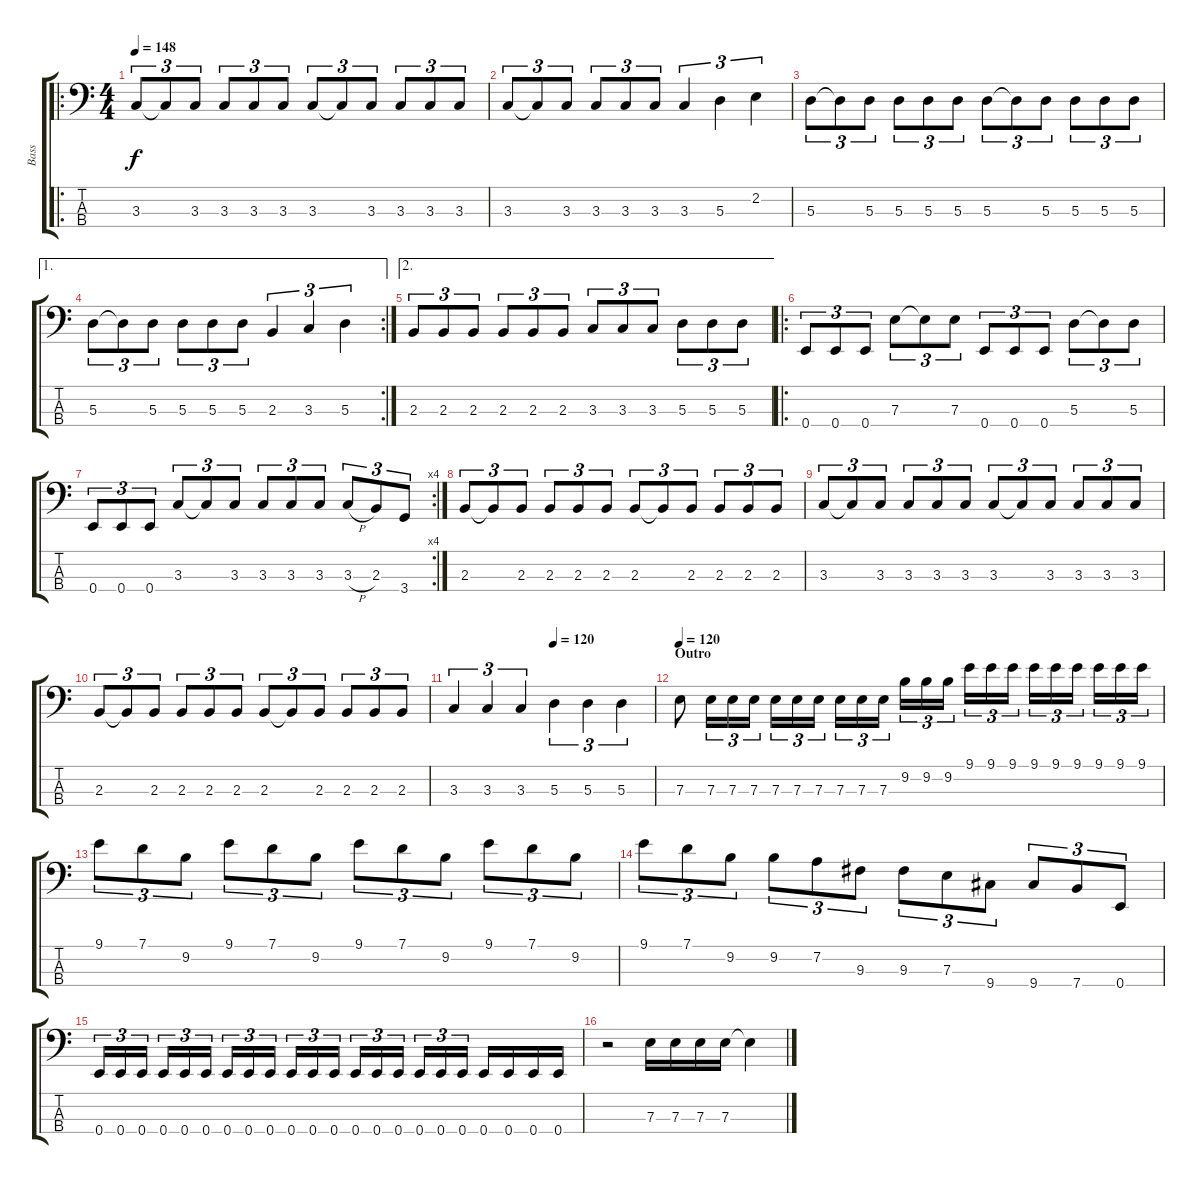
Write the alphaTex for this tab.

\track ("Bass" "Bass") {instrument electricbassfinger}
\staff {score tabs}
\tuning (G2 D2 A1 E1) {hide}
\ro
\ts (4 4)
\tempo 148
\clef f4
\ks c
3.3.8{tu (3 2) dy f} 3.3{t}.8{tu (3 2)} 3.3.8{tu (3 2)} 3.3.8{tu (3 2)} 3.3.8{tu (3 2)} 3.3.8{tu (3 2)} 3.3.8{tu (3 2)} 3.3{t}.8{tu (3 2)} 3.3.8{tu (3 2)} 3.3.8{tu (3 2)} 3.3.8{tu (3 2)} 3.3.8{tu (3 2)} |
3.3.8{tu (3 2)} 3.3{t}.8{tu (3 2)} 3.3.8{tu (3 2)} 3.3.8{tu (3 2)} 3.3.8{tu (3 2)} 3.3.8{tu (3 2)} 3.3.4{tu (3 2)} 5.3.4{tu (3 2)} 2.2.4{tu (3 2)} |
5.3.8{tu (3 2)} 5.3{t}.8{tu (3 2)} 5.3.8{tu (3 2)} 5.3.8{tu (3 2)} 5.3.8{tu (3 2)} 5.3.8{tu (3 2)} 5.3.8{tu (3 2)} 5.3{t}.8{tu (3 2)} 5.3.8{tu (3 2)} 5.3.8{tu (3 2)} 5.3.8{tu (3 2)} 5.3.8{tu (3 2)} |
\ae 1
\rc 2
5.3.8{tu (3 2)} 5.3{t}.8{tu (3 2)} 5.3.8{tu (3 2)} 5.3.8{tu (3 2)} 5.3.8{tu (3 2)} 5.3.8{tu (3 2)} 2.3.4{tu (3 2)} 3.3.4{tu (3 2)} 5.3.4{tu (3 2)} |
\ae 2
2.3.8{tu (3 2)} 2.3.8{tu (3 2)} 2.3.8{tu (3 2)} 2.3.8{tu (3 2)} 2.3.8{tu (3 2)} 2.3.8{tu (3 2)} 3.3.8{tu (3 2)} 3.3.8{tu (3 2)} 3.3.8{tu (3 2)} 5.3.8{tu (3 2)} 5.3.8{tu (3 2)} 5.3.8{tu (3 2)} |
\ro
0.4.8{tu (3 2)} 0.4.8{tu (3 2)} 0.4.8{tu (3 2)} 7.3.8{tu (3 2)} 7.3{t}.8{tu (3 2)} 7.3.8{tu (3 2)} 0.4.8{tu (3 2)} 0.4.8{tu (3 2)} 0.4.8{tu (3 2)} 5.3.8{tu (3 2)} 5.3{t}.8{tu (3 2)} 5.3.8{tu (3 2)} |
\rc 4
0.4.8{tu (3 2)} 0.4.8{tu (3 2)} 0.4.8{tu (3 2)} 3.3.8{tu (3 2)} 3.3{t}.8{tu (3 2)} 3.3.8{tu (3 2)} 3.3.8{tu (3 2)} 3.3.8{tu (3 2)} 3.3.8{tu (3 2)} 3.3{h}.8{tu (3 2)} 2.3.8{tu (3 2)} 3.4.8{tu (3 2)} |
2.3.8{tu (3 2)} 2.3{t}.8{tu (3 2)} 2.3.8{tu (3 2)} 2.3.8{tu (3 2)} 2.3.8{tu (3 2)} 2.3.8{tu (3 2)} 2.3.8{tu (3 2)} 2.3{t}.8{tu (3 2)} 2.3.8{tu (3 2)} 2.3.8{tu (3 2)} 2.3.8{tu (3 2)} 2.3.8{tu (3 2)} |
3.3.8{tu (3 2)} 3.3{t}.8{tu (3 2)} 3.3.8{tu (3 2)} 3.3.8{tu (3 2)} 3.3.8{tu (3 2)} 3.3.8{tu (3 2)} 3.3.8{tu (3 2)} 3.3{t}.8{tu (3 2)} 3.3.8{tu (3 2)} 3.3.8{tu (3 2)} 3.3.8{tu (3 2)} 3.3.8{tu (3 2)} |
2.3.8{tu (3 2)} 2.3{t}.8{tu (3 2)} 2.3.8{tu (3 2)} 2.3.8{tu (3 2)} 2.3.8{tu (3 2)} 2.3.8{tu (3 2)} 2.3.8{tu (3 2)} 2.3{t}.8{tu (3 2)} 2.3.8{tu (3 2)} 2.3.8{tu (3 2)} 2.3.8{tu (3 2)} 2.3.8{tu (3 2)} |
\tempo (120 0.5)
3.3.4{tu (3 2)} 3.3.4{tu (3 2)} 3.3.4{tu (3 2)} 5.3.4{tu (3 2)} 5.3.4{tu (3 2)} 5.3.4{tu (3 2)} |
\section ("" "Outro")
\tempo 120
7.3.8 7.3.16{tu (3 2)} 7.3.16{tu (3 2)} 7.3.16{tu (3 2)} 7.3.16{tu (3 2)} 7.3.16{tu (3 2)} 7.3.16{tu (3 2)} 7.3.16{tu (3 2)} 7.3.16{tu (3 2)} 7.3.16{tu (3 2)} 9.2.16{tu (3 2)} 9.2.16{tu (3 2)} 9.2.16{tu (3 2)} 9.1.16{tu (3 2)} 9.1.16{tu (3 2)} 9.1.16{tu (3 2)} 9.1.16{tu (3 2)} 9.1.16{tu (3 2)} 9.1.16{tu (3 2)} 9.1.16{tu (3 2)} 9.1.16{tu (3 2)} 9.1.16{tu (3 2)} |
9.1.8{tu (3 2)} 7.1.8{tu (3 2)} 9.2.8{tu (3 2)} 9.1.8{tu (3 2)} 7.1.8{tu (3 2)} 9.2.8{tu (3 2)} 9.1.8{tu (3 2)} 7.1.8{tu (3 2)} 9.2.8{tu (3 2)} 9.1.8{tu (3 2)} 7.1.8{tu (3 2)} 9.2.8{tu (3 2)} |
9.1.8{tu (3 2)} 7.1.8{tu (3 2)} 9.2.8{tu (3 2)} 9.2.8{tu (3 2)} 7.2.8{tu (3 2)} 9.3.8{tu (3 2)} 9.3.8{tu (3 2)} 7.3.8{tu (3 2)} 9.4.8{tu (3 2)} 9.4.8{tu (3 2)} 7.4.8{tu (3 2)} 0.4.8{tu (3 2)} |
0.4.16{tu (3 2)} 0.4.16{tu (3 2)} 0.4.16{tu (3 2)} 0.4.16{tu (3 2)} 0.4.16{tu (3 2)} 0.4.16{tu (3 2)} 0.4.16{tu (3 2)} 0.4.16{tu (3 2)} 0.4.16{tu (3 2)} 0.4.16{tu (3 2)} 0.4.16{tu (3 2)} 0.4.16{tu (3 2)} 0.4.16{tu (3 2)} 0.4.16{tu (3 2)} 0.4.16{tu (3 2)} 0.4.16{tu (3 2)} 0.4.16{tu (3 2)} 0.4.16{tu (3 2)} 0.4.16 0.4.16 0.4.16 0.4.16 |
r.2 7.3.16 7.3.16 7.3.16 7.3.16 7.3{t}.4
